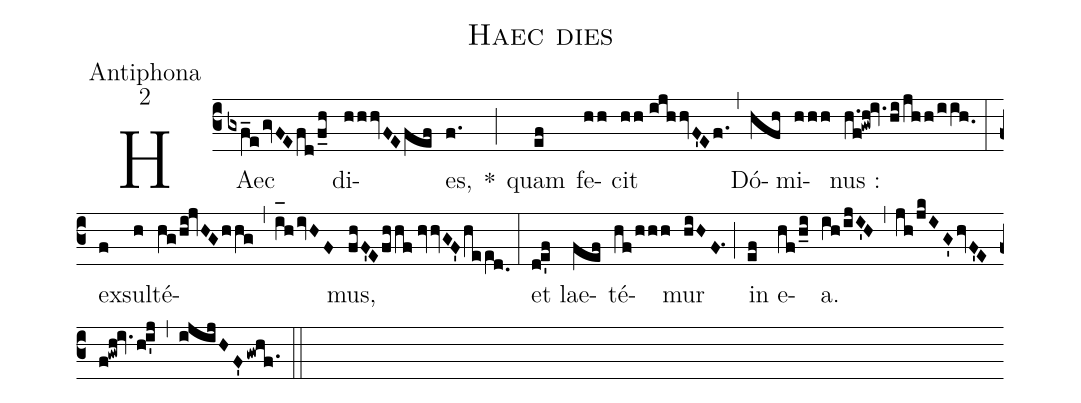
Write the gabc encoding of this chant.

name:Haec dies;
office-part:Antiphona;
mode:2;
%%
(c3) HAec(gxf_egvFEfd/f_h) di(hhhvFEfef)es,(f.) *(;) quam(ef) fe(hh)cit(hh//ijhhvF'Ef.) (,) Dó(hfh)mi(hhh)nus :(h.f!gwh!iv.hi/jhh/iih.0) (:) ex(f)sul(h)té(hg/hi!jvHGhhg)(,)(i_[oh:h]hivHF)mus,(fhF'Efhhf//hvvGF'/!hee[ll:1]d.0) (:) et(de'f) lae(fef)té(hf/hhh)mur(hiHF.1) (;) in(ef) e(hf/h_i)a.(ih/ijI'H) (,) (jh/jkIG'hvF'E//f!gwh!iv.hi'j) (,) (ijijHF'gwhf.1) (::)
